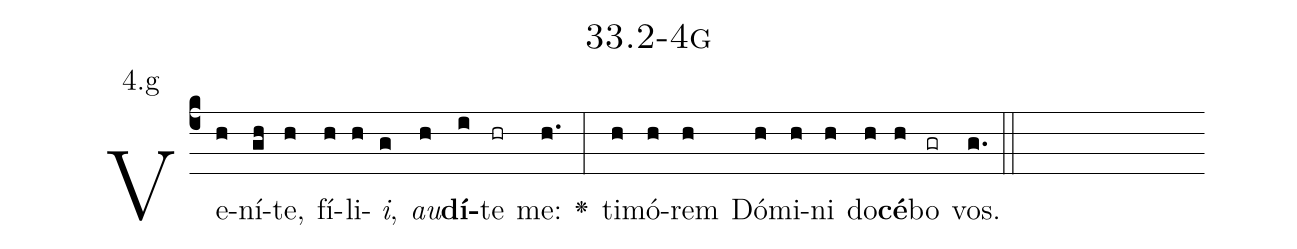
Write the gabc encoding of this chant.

name: 33.2-4g;
annotation: 4.g;
%%
(c4)Ve(h)ní(gh)te,(h) fí(h)li(h)<i>i</i>,(g) <i>au</i>(h)<b>dí</b>(i)te(hr) me:(h.) <v>\greheightstar</v>(:) ti(h)mó(h)rem(h) Dó(h)mi(h)ni(h) do(h)<b>cé</b>(h)bo(gr) vos.(g.) (::)


%E(h) u(h) o(h) u(h) a(h) e.(g.) (::)
